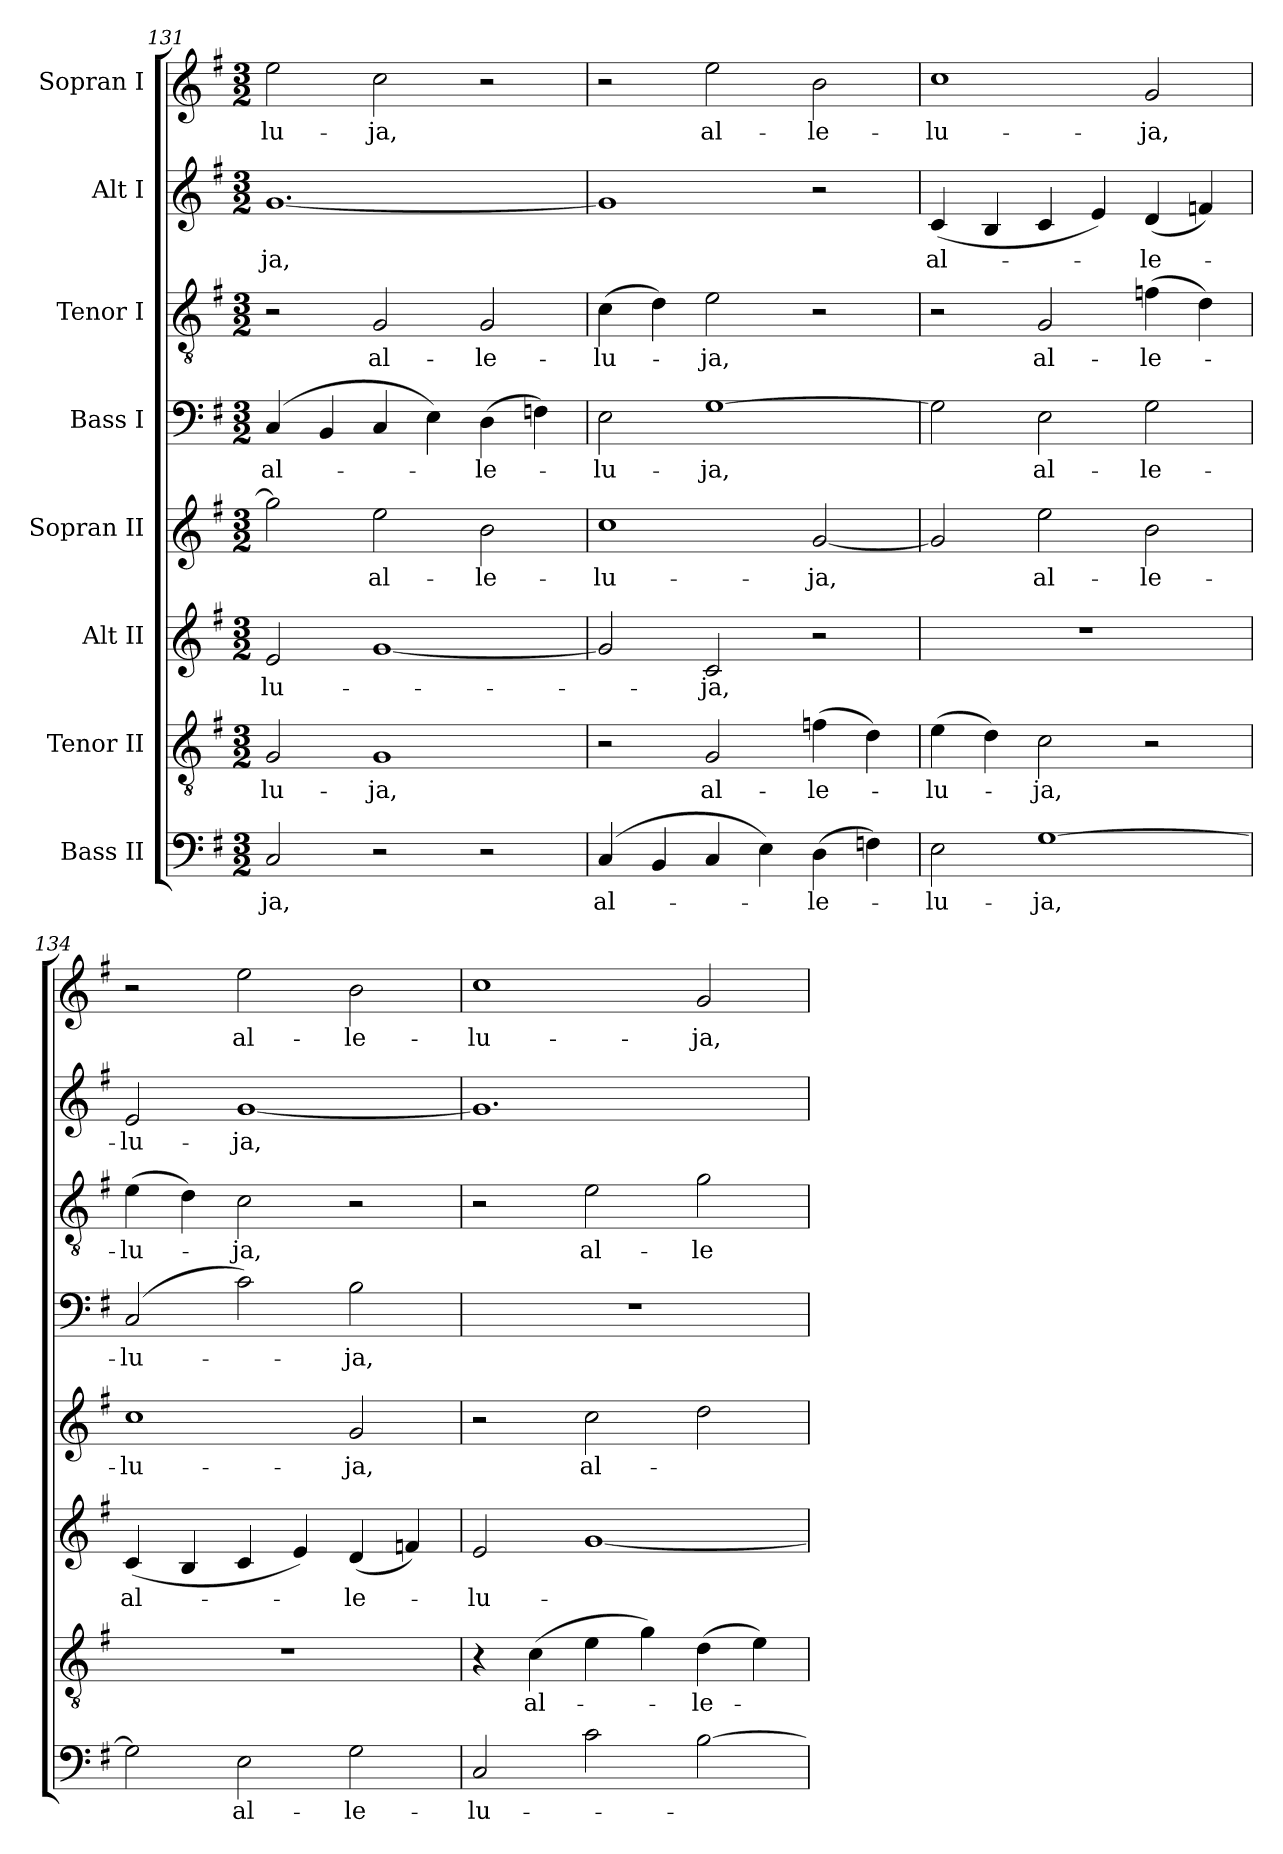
**kern	**text	**kern	**text	**kern	**text	**kern	**text	**kern	**text	**kern	**text	**kern	**text	**kern	**text
*part8	*part8	*part7	*part7	*part6	*part6	*part5	*part5	*part4	*part4	*part3	*part3	*part2	*part2	*part1	*part1
*staff8	*staff8	*staff7	*staff7	*staff6	*staff6	*staff5	*staff5	*staff4	*staff4	*staff3	*staff3	*staff2	*staff2	*staff1	*staff1
*I"Bass II	*	*I"Tenor II	*	*I"Alt II	*	*I"Sopran II	*	*I"Bass I	*	*I"Tenor I	*	*I"Alt I	*	*I"Sopran I	*
*clefF4	*	*clefGv2	*	*clefG2	*	*clefG2	*	*clefF4	*	*clefGv2	*	*clefG2	*	*clefG2	*
*k[f#]	*	*k[f#]	*	*k[f#]	*	*k[f#]	*	*k[f#]	*	*k[f#]	*	*k[f#]	*	*k[f#]	*
*G:	*	*G:	*	*G:	*	*G:	*	*G:	*	*G:	*	*G:	*	*G:	*
*M3/2	*	*M3/2	*	*M3/2	*	*M3/2	*	*M3/2	*	*M3/2	*	*M3/2	*	*M3/2	*
=131	=131	=131	=131	=131	=131	=131	=131	=131	=131	=131	=131	=131	=131	=131	=131
2C/	-ja,	2G/	-lu-	2e/	-lu-	2gg\]	.	(>4C/	al-	2r	.	[1.g	-ja,	2ee\	-lu-
.	.	.	.	.	.	.	.	4BB/	.	.	.	.	.	.	.
2r	.	1G	-ja,	[1g	.	2ee\	al-	4C/	.	2G/	al-	.	.	2cc\	-ja,
.	.	.	.	.	.	.	.	4E\)	.	.	.	.	.	.	.
2r	.	.	.	.	.	2b\	-le-	(>4D\	-le-	2G/	-le-	.	.	2r	.
.	.	.	.	.	.	.	.	4Fn\)	.	.	.	.	.	.	.
=132	=132	=132	=132	=132	=132	=132	=132	=132	=132	=132	=132	=132	=132	=132	=132
(>4C/	al-	2r	.	2g/]	.	1cc	-lu-	2E\	-lu-	(>4c\	-lu-	1g]	.	2r	.
4BB/	.	.	.	.	.	.	.	.	.	4d\)	.	.	.	.	.
4C/	.	2G/	al-	2c/	-ja,	.	.	[1G	-ja,	2e\	-ja,	.	.	2ee\	al-
4E\)	.	.	.	.	.	.	.	.	.	.	.	.	.	.	.
(>4D\	-le-	(>4fn\	-le-	2r	.	[2g/	-ja,	.	.	2r	.	2r	.	2b\	-le-
4Fn\)	.	4d\)	.	.	.	.	.	.	.	.	.	.	.	.	.
!!LO:LB:g=z
=133	=133	=133	=133	=133	=133	=133	=133	=133	=133	=133	=133	=133	=133	=133	=133
2E\	-lu-	(>4e\	-lu-	1.r	.	2g/]	.	2G\]	.	2r	.	(>4c/	al-	1cc	-lu-
.	.	4d\)	.	.	.	.	.	.	.	.	.	4B/	.	.	.
[1G	-ja,	2c\	-ja,	.	.	2ee\	al-	2E\	al-	2G/	al-	4c/	.	.	.
.	.	.	.	.	.	.	.	.	.	.	.	4e/)	.	.	.
.	.	2r	.	.	.	2b\	-le-	2G\	-le-	(>4fn\	-le-	(4d/	-le-	2g/	-ja,
.	.	.	.	.	.	.	.	.	.	4d\)	.	4fn/)	.	.	.
=134	=134	=134	=134	=134	=134	=134	=134	=134	=134	=134	=134	=134	=134	=134	=134
2G\]	.	1.r	.	(>4c/	al-	1cc	-lu-	(>2C/	-lu-	(>4e\	-lu-	2e/	-lu-	2r	.
.	.	.	.	4B/	.	.	.	.	.	4d\)	.	.	.	.	.
2E\	al-	.	.	4c/	.	.	.	2c\)	.	2c\	-ja,	[1g	-ja,	2ee\	al-
.	.	.	.	4e/)	.	.	.	.	.	.	.	.	.	.	.
2G\	-le-	.	.	(4d/	-le-	2g/	-ja,	2B\	-ja,	2r	.	.	.	2b\	-le-
.	.	.	.	4fn/)	.	.	.	.	.	.	.	.	.	.	.
=135	=135	=135	=135	=135	=135	=135	=135	=135	=135	=135	=135	=135	=135	=135	=135
2C/	-lu-	4r	.	2e/	-lu-	2r	.	1.r	.	2r	.	1.g]	.	1cc	-lu-
.	.	(>4c\	al-	.	.	.	.	.	.	.	.	.	.	.	.
2c\	.	4e\	.	[1g	.	2cc\	al-	.	.	2e\	al-	.	.	.	.
.	.	4g\)	.	.	.	.	.	.	.	.	.	.	.	.	.
[2B\	.	(>4d\	-le-	.	.	2dd\	.	.	.	2g\	-le-	.	.	2g/	-ja,
.	.	4e\)	.	.	.	.	.	.	.	.	.	.	.	.	.
=	=	=	=	=	=	=	=	=	=	=	=	=	=	=	=
*-	*-	*-	*-	*-	*-	*-	*-	*-	*-	*-	*-	*-	*-	*-	*-
